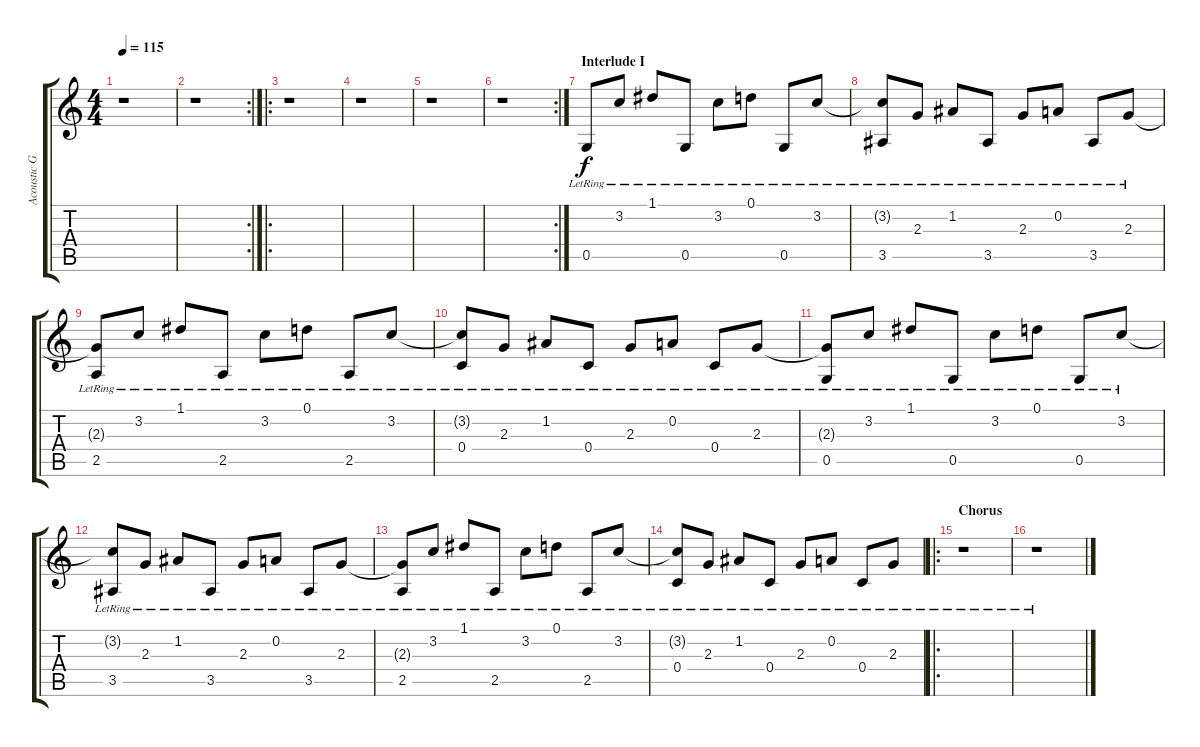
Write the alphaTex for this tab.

\track ("Acoustic Guitar" "Acoustic G") {instrument acousticguitarnylon}
\staff {score tabs}
\tuning (D4 A3 F3 C3 G2 D2) {hide}
\ts (4 4)
\tempo 115
\clef g2
\ks c
r.1{dy f} |
\rc 2
r.1 |
\ro
r.1 |
r.1 |
r.1 |
\rc 2
r.1 |
\section ("" "Interlude I")
0.5{lr}.8 3.2{lr}.8 1.1{lr}.8 0.5{lr}.8 3.2{lr}.8 0.1{lr}.8 0.5{lr}.8 3.2{lr}.8 |
(3.2{t} 3.5{lr}).8 2.3{lr}.8 1.2{lr}.8 3.5{lr}.8 2.3{lr}.8 0.2{lr}.8 3.5{lr}.8 2.3{lr}.8 |
(2.3{t} 2.5{lr}).8 3.2{lr}.8 1.1{lr}.8 2.5{lr}.8 3.2{lr}.8 0.1{lr}.8 2.5{lr}.8 3.2{lr}.8 |
(3.2{t} 0.4{lr}).8 2.3{lr}.8 1.2{lr}.8 0.4{lr}.8 2.3{lr}.8 0.2{lr}.8 0.4{lr}.8 2.3{lr}.8 |
(2.3{t} 0.5{lr}).8 3.2{lr}.8 1.1{lr}.8 0.5{lr}.8 3.2{lr}.8 0.1{lr}.8 0.5{lr}.8 3.2{lr}.8 |
(3.2{t} 3.5{lr}).8 2.3{lr}.8 1.2{lr}.8 3.5{lr}.8 2.3{lr}.8 0.2{lr}.8 3.5{lr}.8 2.3{lr}.8 |
(2.3{t} 2.5{lr}).8 3.2{lr}.8 1.1{lr}.8 2.5{lr}.8 3.2{lr}.8 0.1{lr}.8 2.5{lr}.8 3.2{lr}.8 |
(3.2{t} 0.4{lr}).8 2.3{lr}.8 1.2{lr}.8 0.4{lr}.8 2.3{lr}.8 0.2{lr}.8 0.4{lr}.8 2.3{lr}.8 |
\ro
\section ("" "Chorus")
r.1 |
r.1
